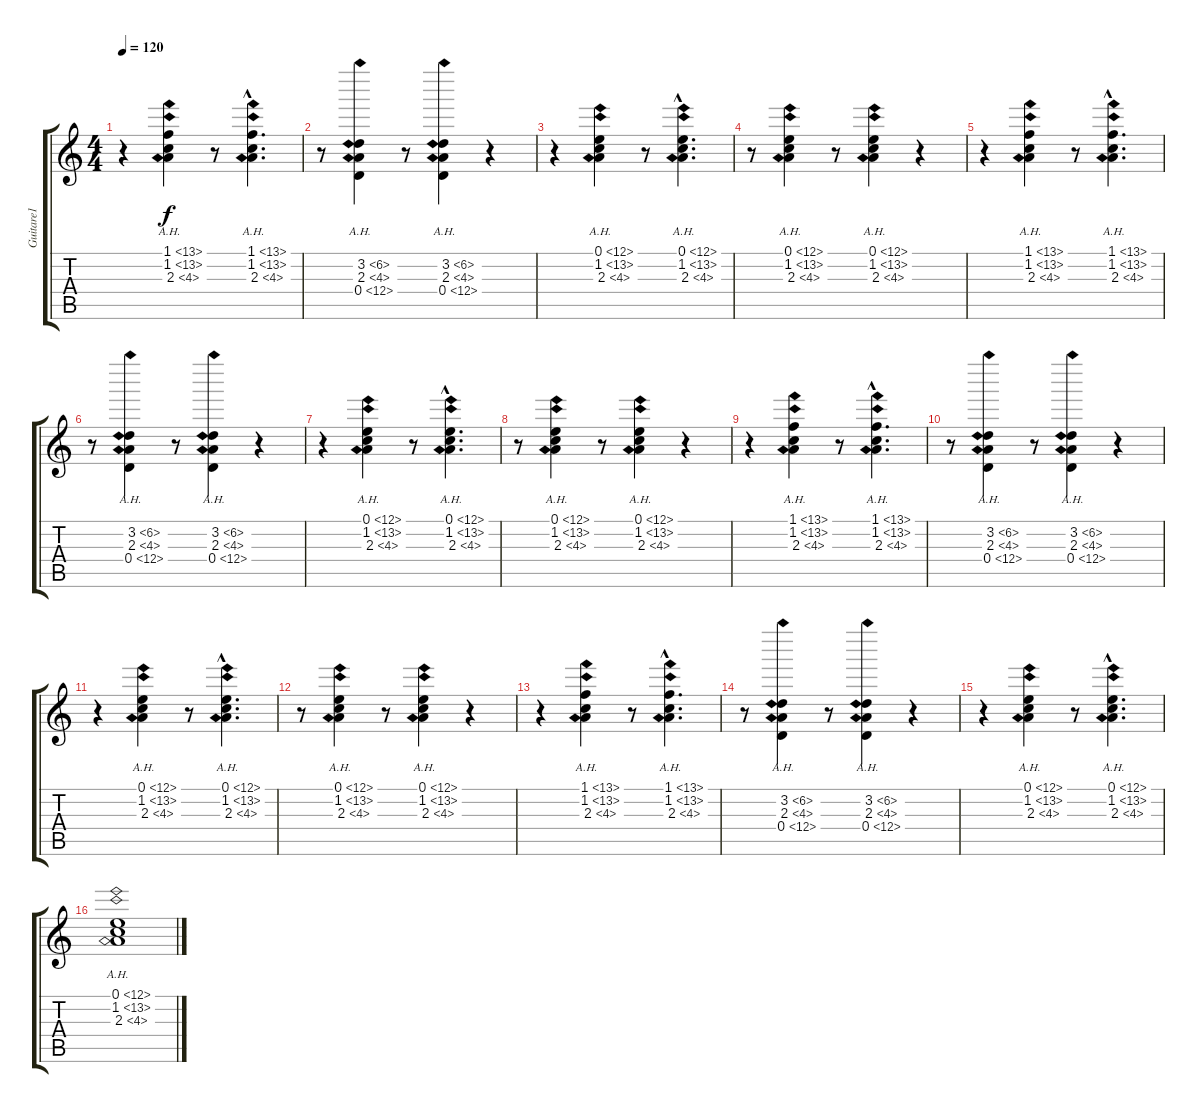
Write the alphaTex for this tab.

\track ("Guitare1" "Guitare1") {instrument acousticguitarsteel}
\staff {score tabs}
\tuning (E4 B3 G3 D3 A2 E2) {hide}
\ts (4 4)
\tempo 120
\clef g2
\ks c
r.4{dy f volume 10 instrument lead1square} (1.1{ah 12} 1.2{ah 12} 2.3{ah 2}).4 r.8 (1.1{ah 12 hac} 1.2{ah 12 hac} 2.3{ah 2 hac}).4{d} |
r.8 (3.2{ah 3} 2.3{ah 2} 0.4{ah 12}).4 r.8 (3.2{ah 3} 2.3{ah 2} 0.4{ah 12}).4 r.4 |
r.4 (0.1{ah 12} 1.2{ah 12} 2.3{ah 2}).4 r.8 (0.1{ah 12 hac} 1.2{ah 12 hac} 2.3{ah 2 hac}).4{d} |
r.8 (0.1{ah 12} 1.2{ah 12} 2.3{ah 2}).4 r.8 (0.1{ah 12} 1.2{ah 12} 2.3{ah 2}).4 r.4 |
r.4{volume 10 instrument lead1square} (1.1{ah 12} 1.2{ah 12} 2.3{ah 2}).4 r.8 (1.1{ah 12 hac} 1.2{ah 12 hac} 2.3{ah 2 hac}).4{d} |
r.8 (3.2{ah 3} 2.3{ah 2} 0.4{ah 12}).4 r.8 (3.2{ah 3} 2.3{ah 2} 0.4{ah 12}).4 r.4 |
r.4{volume 9} (0.1{ah 12} 1.2{ah 12} 2.3{ah 2}).4 r.8 (0.1{ah 12 hac} 1.2{ah 12 hac} 2.3{ah 2 hac}).4{d} |
r.8 (0.1{ah 12} 1.2{ah 12} 2.3{ah 2}).4 r.8 (0.1{ah 12} 1.2{ah 12} 2.3{ah 2}).4 r.4 |
r.4{volume 8} (1.1{ah 12} 1.2{ah 12} 2.3{ah 2}).4 r.8 (1.1{ah 12 hac} 1.2{ah 12 hac} 2.3{ah 2 hac}).4{d} |
r.8 (3.2{ah 3} 2.3{ah 2} 0.4{ah 12}).4 r.8 (3.2{ah 3} 2.3{ah 2} 0.4{ah 12}).4 r.4 |
r.4{volume 7} (0.1{ah 12} 1.2{ah 12} 2.3{ah 2}).4 r.8 (0.1{ah 12 hac} 1.2{ah 12 hac} 2.3{ah 2 hac}).4{d} |
r.8 (0.1{ah 12} 1.2{ah 12} 2.3{ah 2}).4 r.8 (0.1{ah 12} 1.2{ah 12} 2.3{ah 2}).4 r.4 |
r.4{volume 6} (1.1{ah 12} 1.2{ah 12} 2.3{ah 2}).4 r.8 (1.1{ah 12 hac} 1.2{ah 12 hac} 2.3{ah 2 hac}).4{d} |
r.8 (3.2{ah 3} 2.3{ah 2} 0.4{ah 12}).4 r.8 (3.2{ah 3} 2.3{ah 2} 0.4{ah 12}).4 r.4 |
r.4{volume 4} (0.1{ah 12} 1.2{ah 12} 2.3{ah 2}).4 r.8 (0.1{ah 12 hac} 1.2{ah 12 hac} 2.3{ah 2 hac}).4{d} |
(0.1{ah 12} 1.2{ah 12} 2.3{ah 2}).1{volume 0}
